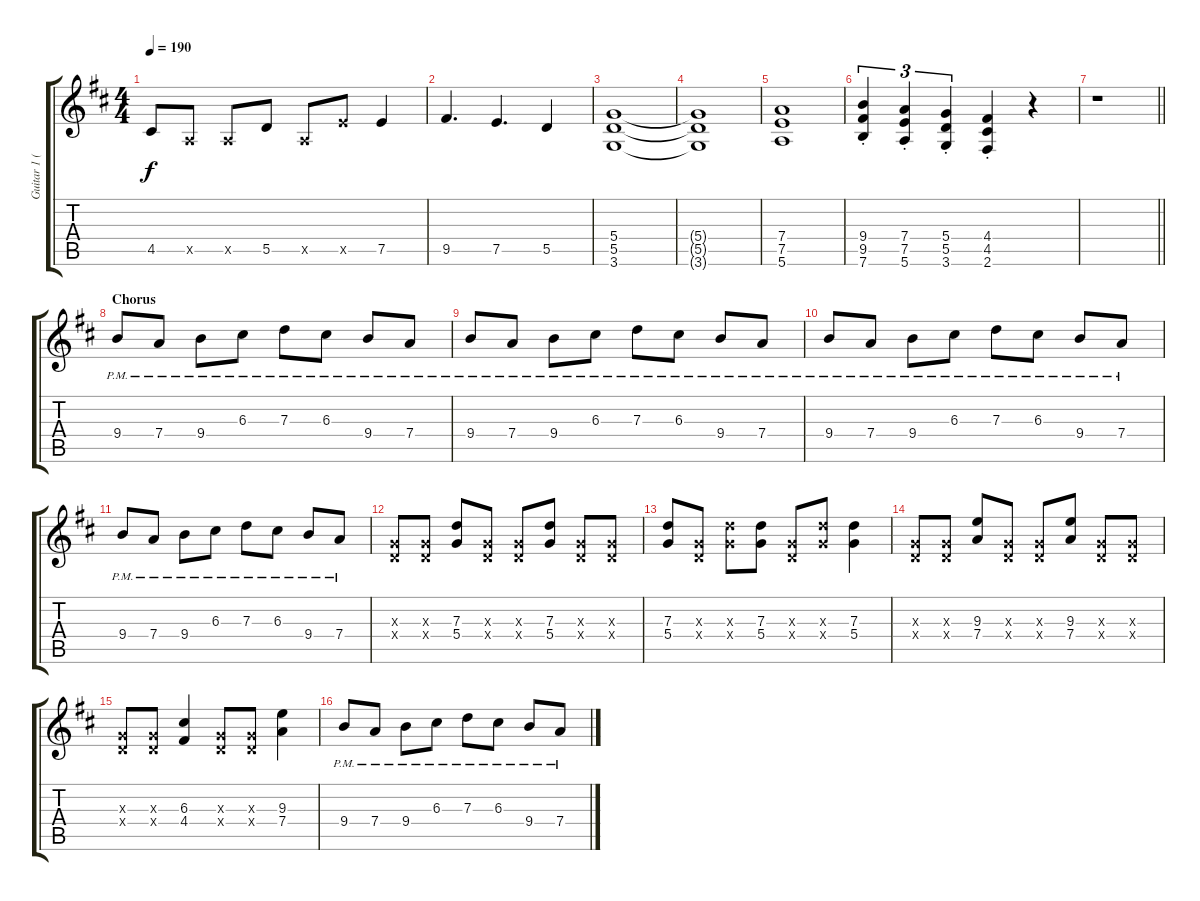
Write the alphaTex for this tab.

\track ("Guitar 1 (Aya)" "Guitar 1 (") {instrument overdrivenguitar}
\staff {score tabs}
\tuning (E4 B3 G3 D3 A2 E2) {hide}
\ts (4 4)
\tempo 190
\clef g2
\ks bminor
4.5.8{dy f} 0.5{x}.8 0.5{x}.8 5.5.8 0.5{x}.8 7.5{x}.8 7.5.4 |
9.5.4{d} 7.5.4{d} 5.5.4 |
(5.4 5.5 3.6).1 |
(5.4{t} 5.5{t} 3.6{t}).1 |
(7.4 7.5 5.6).1 |
(9.4{st} 9.5{st} 7.6{st}).4{tu (3 2)} (7.4{st} 7.5{st} 5.6{st}).4{tu (3 2)} (5.4{st} 5.5{st} 3.6{st}).4{tu (3 2)} (4.4{st} 4.5{st} 2.6{st}).4 r.4 |
\barLineRight lightlight
r.1 |
\section ("" "Chorus")
9.4{pm}.8 7.4{pm}.8 9.4{pm}.8 6.3{pm}.8 7.3{pm}.8 6.3{pm}.8 9.4{pm}.8 7.4{pm}.8 |
9.4{pm}.8 7.4{pm}.8 9.4{pm}.8 6.3{pm}.8 7.3{pm}.8 6.3{pm}.8 9.4{pm}.8 7.4{pm}.8 |
9.4{pm}.8 7.4{pm}.8 9.4{pm}.8 6.3{pm}.8 7.3{pm}.8 6.3{pm}.8 9.4{pm}.8 7.4{pm}.8 |
9.4{pm}.8 7.4{pm}.8 9.4{pm}.8 6.3{pm}.8 7.3{pm}.8 6.3{pm}.8 9.4{pm}.8 7.4{pm}.8 |
(0.3{x} 0.4{x}).8 (0.3{x} 0.4{x}).8 (7.3 5.4).8 (0.3{x} 0.4{x}).8 (0.3{x} 0.4{x}).8 (7.3 5.4).8 (0.3{x} 0.4{x}).8 (0.3{x} 0.4{x}).8 |
(7.3 5.4).8 (0.3{x} 0.4{x}).8 (7.3{x} 5.4{x}).8 (7.3 5.4).8 (0.3{x} 0.4{x}).8 (7.3{x} 5.4{x}).8 (7.3 5.4).4 |
(0.3{x} 0.4{x}).8 (0.3{x} 0.4{x}).8 (9.3 7.4).8 (0.3{x} 0.4{x}).8 (0.3{x} 0.4{x}).8 (9.3 7.4).8 (0.3{x} 0.4{x}).8 (0.3{x} 0.4{x}).8 |
(0.3{x} 0.4{x}).8 (0.3{x} 0.4{x}).8 (6.3 4.4).4 (0.3{x} 0.4{x}).8 (0.3{x} 0.4{x}).8 (9.3 7.4).4 |
9.4{pm}.8 7.4{pm}.8 9.4{pm}.8 6.3{pm}.8 7.3{pm}.8 6.3{pm}.8 9.4{pm}.8 7.4{pm}.8
